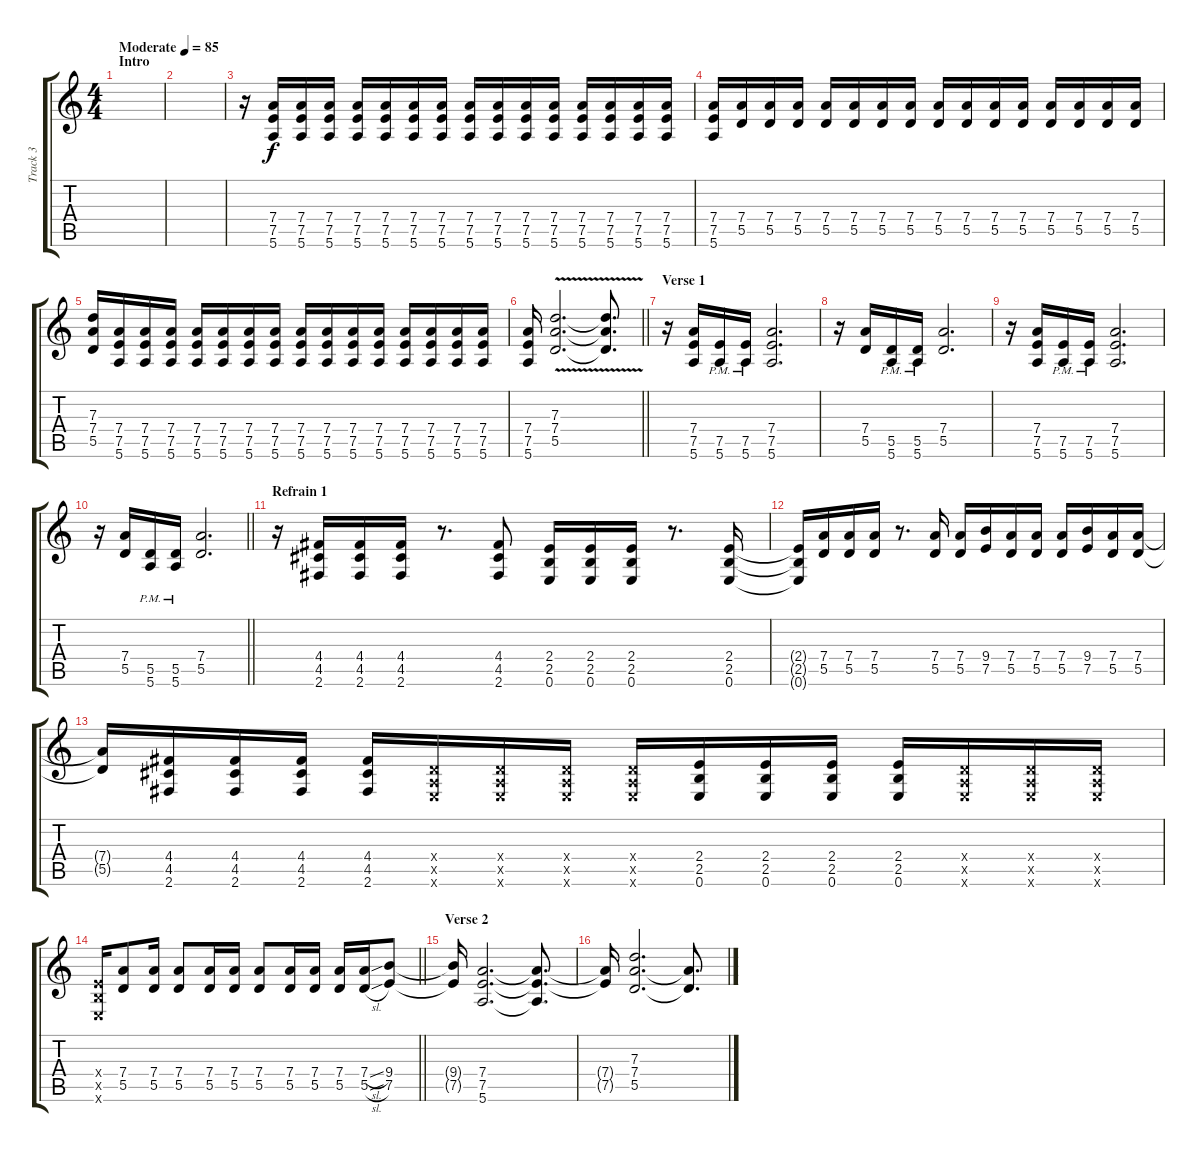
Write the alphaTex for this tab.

\track ("Track 3" "Track 3") {instrument overdrivenguitar}
\staff {score tabs}
\tuning (E4 B3 G3 D3 A2 E2) {hide}
\ts (4 4)
\section ("" "Intro")
\tempo (85 "Moderate")
\clef g2
\ks c
|
|
r.16 (7.4 7.5 5.6).16 (7.4 7.5 5.6).16 (7.4 7.5 5.6).16 (7.4 7.5 5.6).16 (7.4 7.5 5.6).16 (7.4 7.5 5.6).16 (7.4 7.5 5.6).16 (7.4 7.5 5.6).16 (7.4 7.5 5.6).16 (7.4 7.5 5.6).16 (7.4 7.5 5.6).16 (7.4 7.5 5.6).16 (7.4 7.5 5.6).16 (7.4 7.5 5.6).16 (7.4 7.5 5.6).16 |
(7.4 7.5 5.6).16 (7.4 5.5).16 (7.4 5.5).16 (7.4 5.5).16 (7.4 5.5).16 (7.4 5.5).16 (7.4 5.5).16 (7.4 5.5).16 (7.4 5.5).16 (7.4 5.5).16 (7.4 5.5).16 (7.4 5.5).16 (7.4 5.5).16 (7.4 5.5).16 (7.4 5.5).16 (7.4 5.5).16 |
(7.3 7.4 5.5).16 (7.4 7.5 5.6).16 (7.4 7.5 5.6).16 (7.4 7.5 5.6).16 (7.4 7.5 5.6).16 (7.4 7.5 5.6).16 (7.4 7.5 5.6).16 (7.4 7.5 5.6).16 (7.4 7.5 5.6).16 (7.4 7.5 5.6).16 (7.4 7.5 5.6).16 (7.4 7.5 5.6).16 (7.4 7.5 5.6).16 (7.4 7.5 5.6).16 (7.4 7.5 5.6).16 (7.4 7.5 5.6).16 |
\barLineRight lightlight
(7.4 7.5 5.6).16 (7.3 7.4 5.5{v}).2{d} (7.3{t} 7.4{t} 5.5{t}).8{d} |
\section ("" "Verse 1")
r.16 (7.4 7.5 5.6).16 (7.5{pm} 5.6{pm}).16 (7.5{pm} 5.6{pm}).16 (7.4 7.5 5.6).2{d} |
r.16 (7.4 5.5).16 (5.5{pm} 5.6).16 (5.5{pm} 5.6).16 (7.4 5.5).2{d} |
r.16 (7.4 7.5 5.6).16 (7.5{pm} 5.6{pm}).16 (7.5{pm} 5.6{pm}).16 (7.4 7.5 5.6).2{d} |
\barLineRight lightlight
r.16 (7.4 5.5).16 (5.5{pm} 5.6).16 (5.5{pm} 5.6).16 (7.4 5.5).2{d} |
\section ("" "Refrain 1")
r.16 (4.4 4.5 2.6).16 (4.4 4.5 2.6).16 (4.4 4.5 2.6).16 r.8{d} (4.4 4.5 2.6).8 (2.4 2.5 0.6).16 (2.4 2.5 0.6).16 (2.4 2.5 0.6).16 r.8{d} (2.4 2.5 0.6).16 |
(2.4{t} 2.5{t} 0.6{t}).16 (7.4 5.5).16 (7.4 5.5).16 (7.4 5.5).16 r.8{d} (7.4 5.5).16 (7.4 5.5).16 (9.4 7.5).16 (7.4 5.5).16 (7.4 5.5).16 (7.4 5.5).16 (9.4 7.5).16 (7.4 5.5).16 (7.4 5.5).16 |
(7.4{t} 5.5{t}).16 (4.4 4.5 2.6).16 (4.4 4.5 2.6).16 (4.4 4.5 2.6).16 (4.4 4.5 2.6).16 (0.4{x} 0.5{x} 0.6{x}).16 (0.4{x} 0.5{x} 0.6{x}).16 (0.4{x} 0.5{x} 0.6{x}).16 (0.4{x} 0.5{x} 0.6{x}).16 (2.4 2.5 0.6).16 (2.4 2.5 0.6).16 (2.4 2.5 0.6).16 (2.4 2.5 0.6).16 (0.4{x} 0.5{x} 0.6{x}).16 (0.4{x} 0.5{x} 0.6{x}).16 (0.4{x} 0.5{x} 0.6{x}).16 |
\barLineRight lightlight
(2.4{x} 2.5{x} 0.6{x}).16 (7.4 5.5).8 (7.4 5.5).16 (7.4 5.5).8 (7.4 5.5).16 (7.4 5.5).16 (7.4 5.5).8 (7.4 5.5).16 (7.4 5.5).16 (7.4 5.5).16 (7.4{sl} 5.5{sl}).16 (9.4 7.5).8 |
\section ("" "Verse 2")
(9.4{t} 7.5{t}).16 (7.4 7.5 5.6).2{d} (7.4{t} 7.5{t} 5.6{t}).8{d} |
(7.4{t} 7.5{t}).16 (7.3 7.4 5.5).2{d} (7.4{t} 5.5{t}).8{d}
